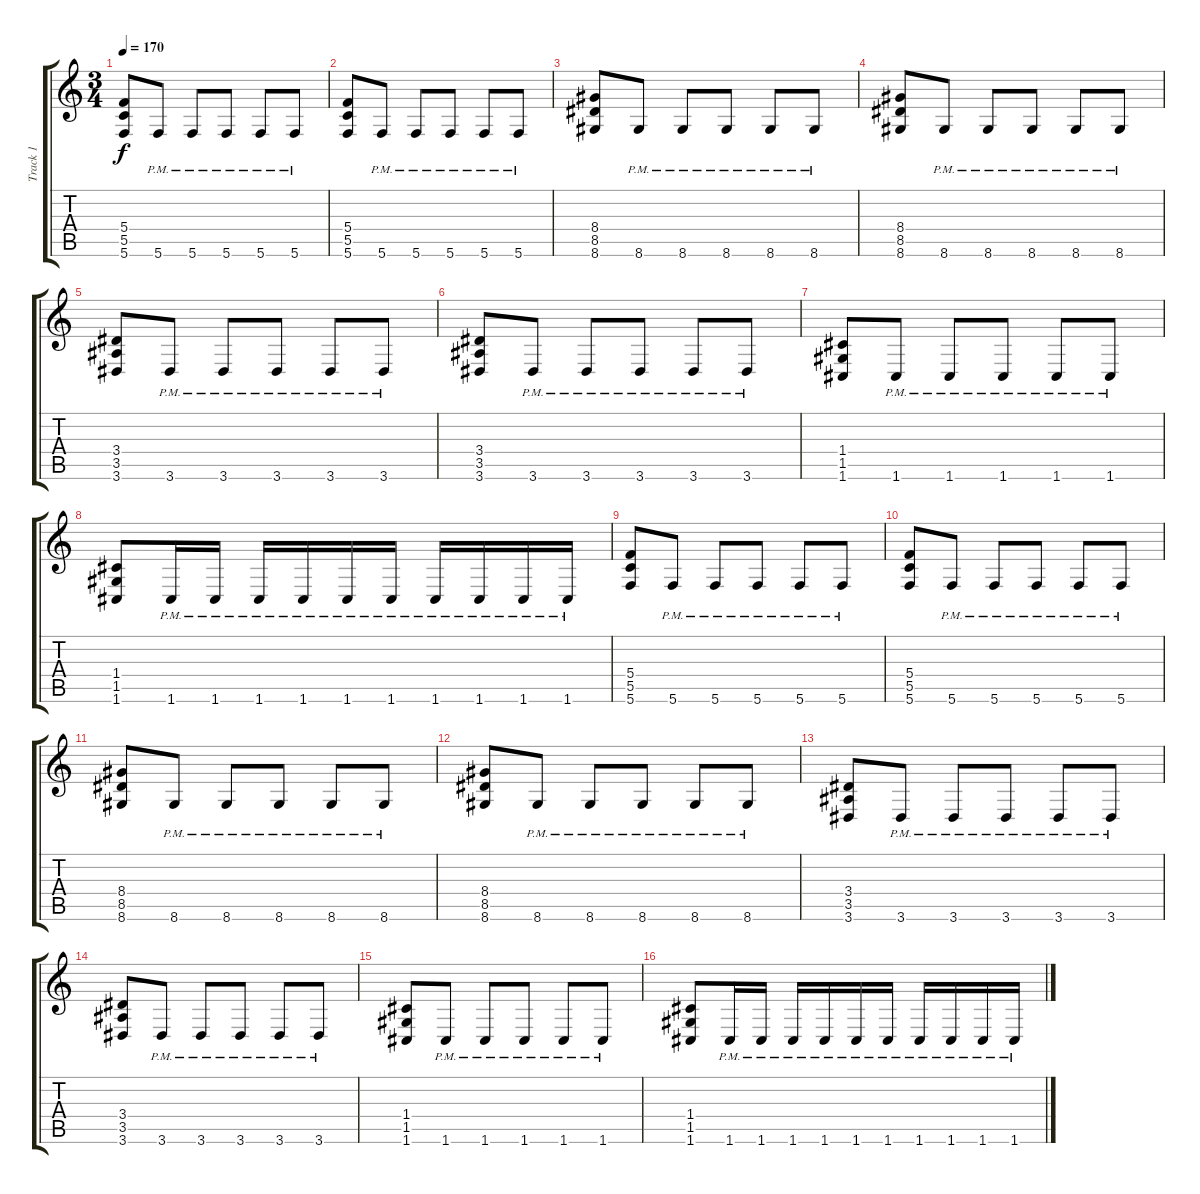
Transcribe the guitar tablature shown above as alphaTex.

\track ("Track 1" "Track 1") {instrument distortionguitar}
\staff {score tabs}
\tuning (D4 A3 F3 C3 G2 C2) {hide}
\ts (3 4)
\tempo 170
\clef g2
\ks c
(5.4 5.5 5.6).8{dy f} 5.6{pm}.8 5.6{pm}.8 5.6{pm}.8 5.6{pm}.8 5.6{pm}.8 |
(5.4 5.5 5.6).8 5.6{pm}.8 5.6{pm}.8 5.6{pm}.8 5.6{pm}.8 5.6{pm}.8 |
(8.4 8.5 8.6).8 8.6{pm}.8 8.6{pm}.8 8.6{pm}.8 8.6{pm}.8 8.6{pm}.8 |
(8.4 8.5 8.6).8 8.6{pm}.8 8.6{pm}.8 8.6{pm}.8 8.6{pm}.8 8.6{pm}.8 |
(3.4 3.5 3.6).8 3.6{pm}.8 3.6{pm}.8 3.6{pm}.8 3.6{pm}.8 3.6{pm}.8 |
(3.4 3.5 3.6).8 3.6{pm}.8 3.6{pm}.8 3.6{pm}.8 3.6{pm}.8 3.6{pm}.8 |
(1.4 1.5 1.6).8 1.6{pm}.8 1.6{pm}.8 1.6{pm}.8 1.6{pm}.8 1.6{pm}.8 |
(1.4 1.5 1.6).8 1.6{pm}.16 1.6{pm}.16 1.6{pm}.16 1.6{pm}.16 1.6{pm}.16 1.6{pm}.16 1.6{pm}.16 1.6{pm}.16 1.6{pm}.16 1.6{pm}.16 |
(5.4 5.5 5.6).8 5.6{pm}.8 5.6{pm}.8 5.6{pm}.8 5.6{pm}.8 5.6{pm}.8 |
(5.4 5.5 5.6).8 5.6{pm}.8 5.6{pm}.8 5.6{pm}.8 5.6{pm}.8 5.6{pm}.8 |
(8.4 8.5 8.6).8 8.6{pm}.8 8.6{pm}.8 8.6{pm}.8 8.6{pm}.8 8.6{pm}.8 |
(8.4 8.5 8.6).8 8.6{pm}.8 8.6{pm}.8 8.6{pm}.8 8.6{pm}.8 8.6{pm}.8 |
(3.4 3.5 3.6).8 3.6{pm}.8 3.6{pm}.8 3.6{pm}.8 3.6{pm}.8 3.6{pm}.8 |
(3.4 3.5 3.6).8 3.6{pm}.8 3.6{pm}.8 3.6{pm}.8 3.6{pm}.8 3.6{pm}.8 |
(1.4 1.5 1.6).8 1.6{pm}.8 1.6{pm}.8 1.6{pm}.8 1.6{pm}.8 1.6{pm}.8 |
(1.4 1.5 1.6).8 1.6{pm}.16 1.6{pm}.16 1.6{pm}.16 1.6{pm}.16 1.6{pm}.16 1.6{pm}.16 1.6{pm}.16 1.6{pm}.16 1.6{pm}.16 1.6{pm}.16
